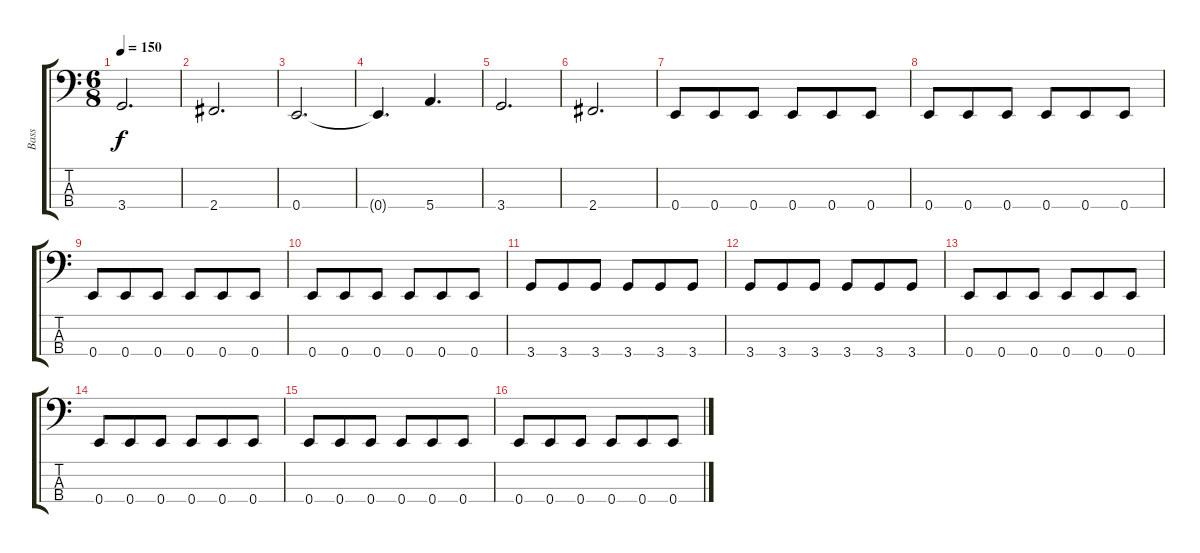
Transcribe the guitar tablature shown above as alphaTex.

\track ("Bass" "Bass") {instrument electricbassfinger}
\staff {score tabs}
\tuning (G2 D2 A1 E1) {hide}
\ts (6 8)
\tempo 150
\clef f4
\ks c
3.4.2{d dy f} |
2.4.2{d} |
0.4.2{d} |
0.4{t}.4{d} 5.4.4{d} |
3.4.2{d} |
2.4.2{d} |
0.4.8 0.4.8 0.4.8 0.4.8 0.4.8 0.4.8 |
0.4.8 0.4.8 0.4.8 0.4.8 0.4.8 0.4.8 |
0.4.8 0.4.8 0.4.8 0.4.8 0.4.8 0.4.8 |
0.4.8 0.4.8 0.4.8 0.4.8 0.4.8 0.4.8 |
3.4.8 3.4.8 3.4.8 3.4.8 3.4.8 3.4.8 |
3.4.8 3.4.8 3.4.8 3.4.8 3.4.8 3.4.8 |
0.4.8 0.4.8 0.4.8 0.4.8 0.4.8 0.4.8 |
0.4.8 0.4.8 0.4.8 0.4.8 0.4.8 0.4.8 |
0.4.8 0.4.8 0.4.8 0.4.8 0.4.8 0.4.8 |
0.4.8 0.4.8 0.4.8 0.4.8 0.4.8 0.4.8
